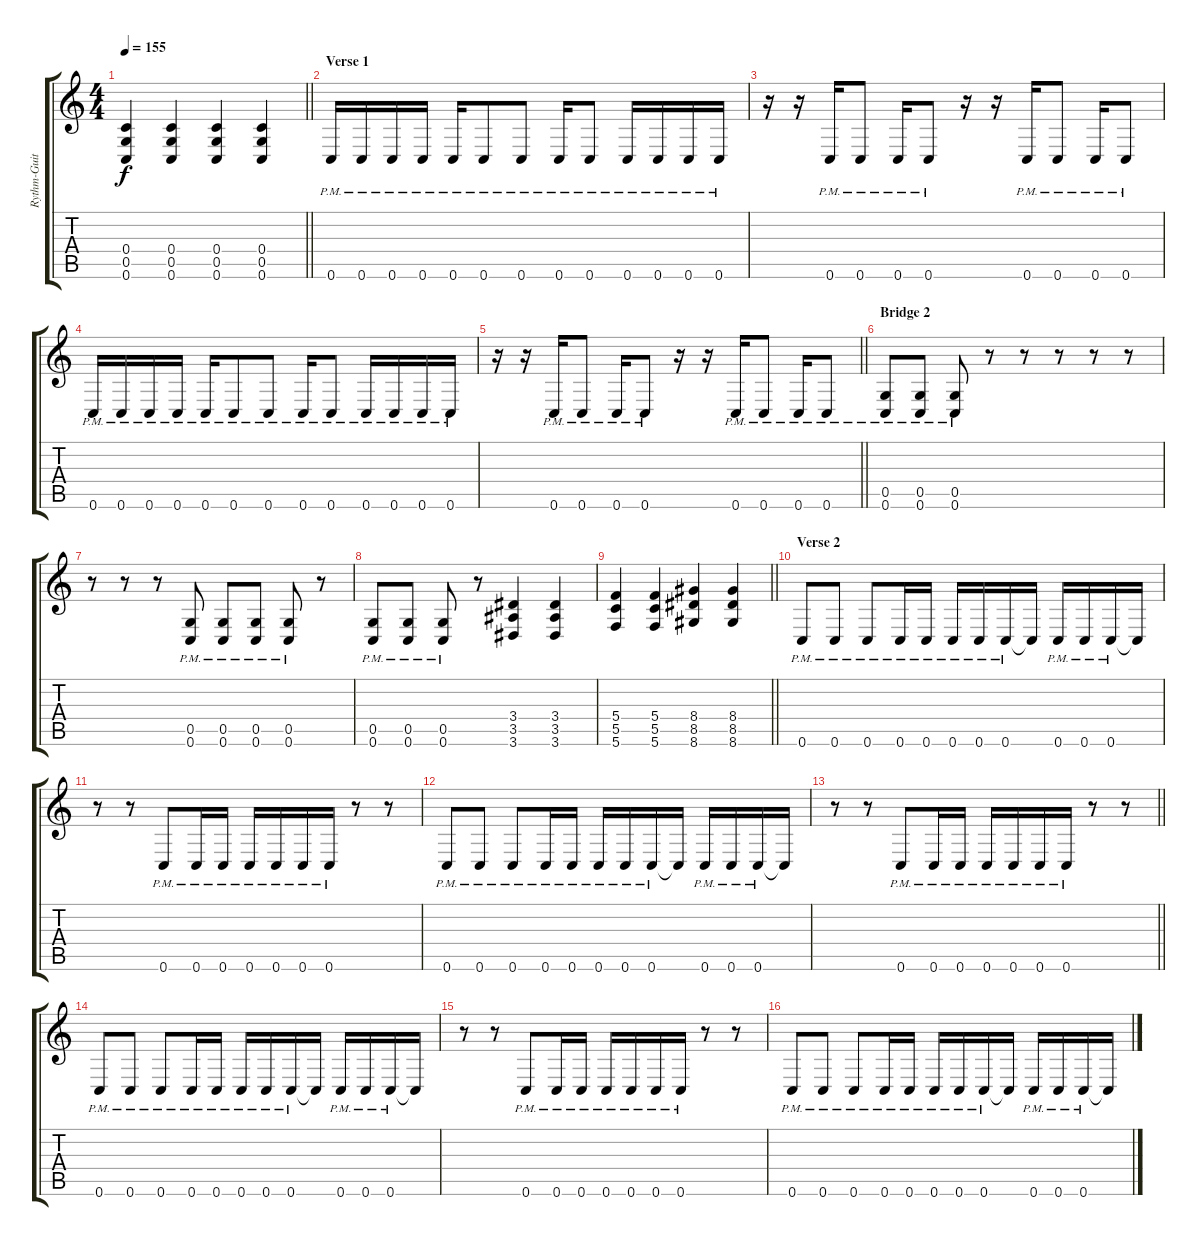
\track ("Rythm-Guitar 1" "Rythm-Guit") {instrument distortionguitar}
\staff {score tabs}
\tuning (D4 A3 F3 C3 G2 C2) {hide}
\ts (4 4)
\tempo 155
\clef g2
\barLineRight lightlight
\ks c
(0.4 0.5 0.6).4{dy f} (0.4 0.5 0.6).4 (0.4 0.5 0.6).4 (0.4 0.5 0.6).4 |
\section ("" "Verse 1")
0.6{pm}.16 0.6{pm}.16 0.6{pm}.16 0.6{pm}.16 0.6{pm}.16 0.6{pm}.8 0.6{pm}.8 0.6{pm}.16 0.6{pm}.8 0.6{pm}.16 0.6{pm}.16 0.6{pm}.16 0.6{pm}.16 |
r.16 r.16 0.6{pm}.16 0.6{pm}.8 0.6{pm}.16 0.6{pm}.8 r.16 r.16 0.6{pm}.16 0.6{pm}.8 0.6{pm}.16 0.6{pm}.8 |
0.6{pm}.16 0.6{pm}.16 0.6{pm}.16 0.6{pm}.16 0.6{pm}.16 0.6{pm}.8 0.6{pm}.8 0.6{pm}.16 0.6{pm}.8 0.6{pm}.16 0.6{pm}.16 0.6{pm}.16 0.6{pm}.16 |
\barLineRight lightlight
r.16 r.16 0.6{pm}.16 0.6{pm}.8 0.6{pm}.16 0.6{pm}.8 r.16 r.16 0.6{pm}.16 0.6{pm}.8 0.6{pm}.16 0.6{pm}.8 |
\section ("" "Bridge 2")
(0.5{pm} 0.6{pm}).8 (0.5{pm} 0.6{pm}).8 (0.5{pm} 0.6{pm}).8 r.8 r.8 r.8 r.8 r.8 |
r.8 r.8 r.8 (0.5{pm} 0.6{pm}).8 (0.5{pm} 0.6{pm}).8 (0.5{pm} 0.6{pm}).8 (0.5{pm} 0.6{pm}).8 r.8 |
(0.5{pm} 0.6{pm}).8 (0.5{pm} 0.6{pm}).8 (0.5{pm} 0.6{pm}).8 r.8 (3.4 3.5 3.6).4 (3.4 3.5 3.6).4 |
\barLineRight lightlight
(5.4 5.5 5.6).4 (5.4 5.5 5.6).4 (8.4 8.5 8.6).4 (8.4 8.5 8.6).4 |
\section ("" "Verse 2")
0.6{pm}.8 0.6{pm}.8 0.6{pm}.8 0.6{pm}.16 0.6{pm}.16 0.6{pm}.16 0.6{pm}.16 0.6{pm}.16 0.6{t}.16 0.6{pm}.16 0.6{pm}.16 0.6{pm}.16 0.6{t}.16 |
r.8 r.8 0.6{pm}.8 0.6{pm}.16 0.6{pm}.16 0.6{pm}.16 0.6{pm}.16 0.6{pm}.16 0.6{pm}.16 r.8 r.8 |
0.6{pm}.8 0.6{pm}.8 0.6{pm}.8 0.6{pm}.16 0.6{pm}.16 0.6{pm}.16 0.6{pm}.16 0.6{pm}.16 0.6{t}.16 0.6{pm}.16 0.6{pm}.16 0.6{pm}.16 0.6{t}.16 |
\barLineRight lightlight
r.8 r.8 0.6{pm}.8 0.6{pm}.16 0.6{pm}.16 0.6{pm}.16 0.6{pm}.16 0.6{pm}.16 0.6{pm}.16 r.8 r.8 |
0.6{pm}.8 0.6{pm}.8 0.6{pm}.8 0.6{pm}.16 0.6{pm}.16 0.6{pm}.16 0.6{pm}.16 0.6{pm}.16 0.6{t}.16 0.6{pm}.16 0.6{pm}.16 0.6{pm}.16 0.6{t}.16 |
r.8 r.8 0.6{pm}.8 0.6{pm}.16 0.6{pm}.16 0.6{pm}.16 0.6{pm}.16 0.6{pm}.16 0.6{pm}.16 r.8 r.8 |
0.6{pm}.8 0.6{pm}.8 0.6{pm}.8 0.6{pm}.16 0.6{pm}.16 0.6{pm}.16 0.6{pm}.16 0.6{pm}.16 0.6{t}.16 0.6{pm}.16 0.6{pm}.16 0.6{pm}.16 0.6{t}.16
